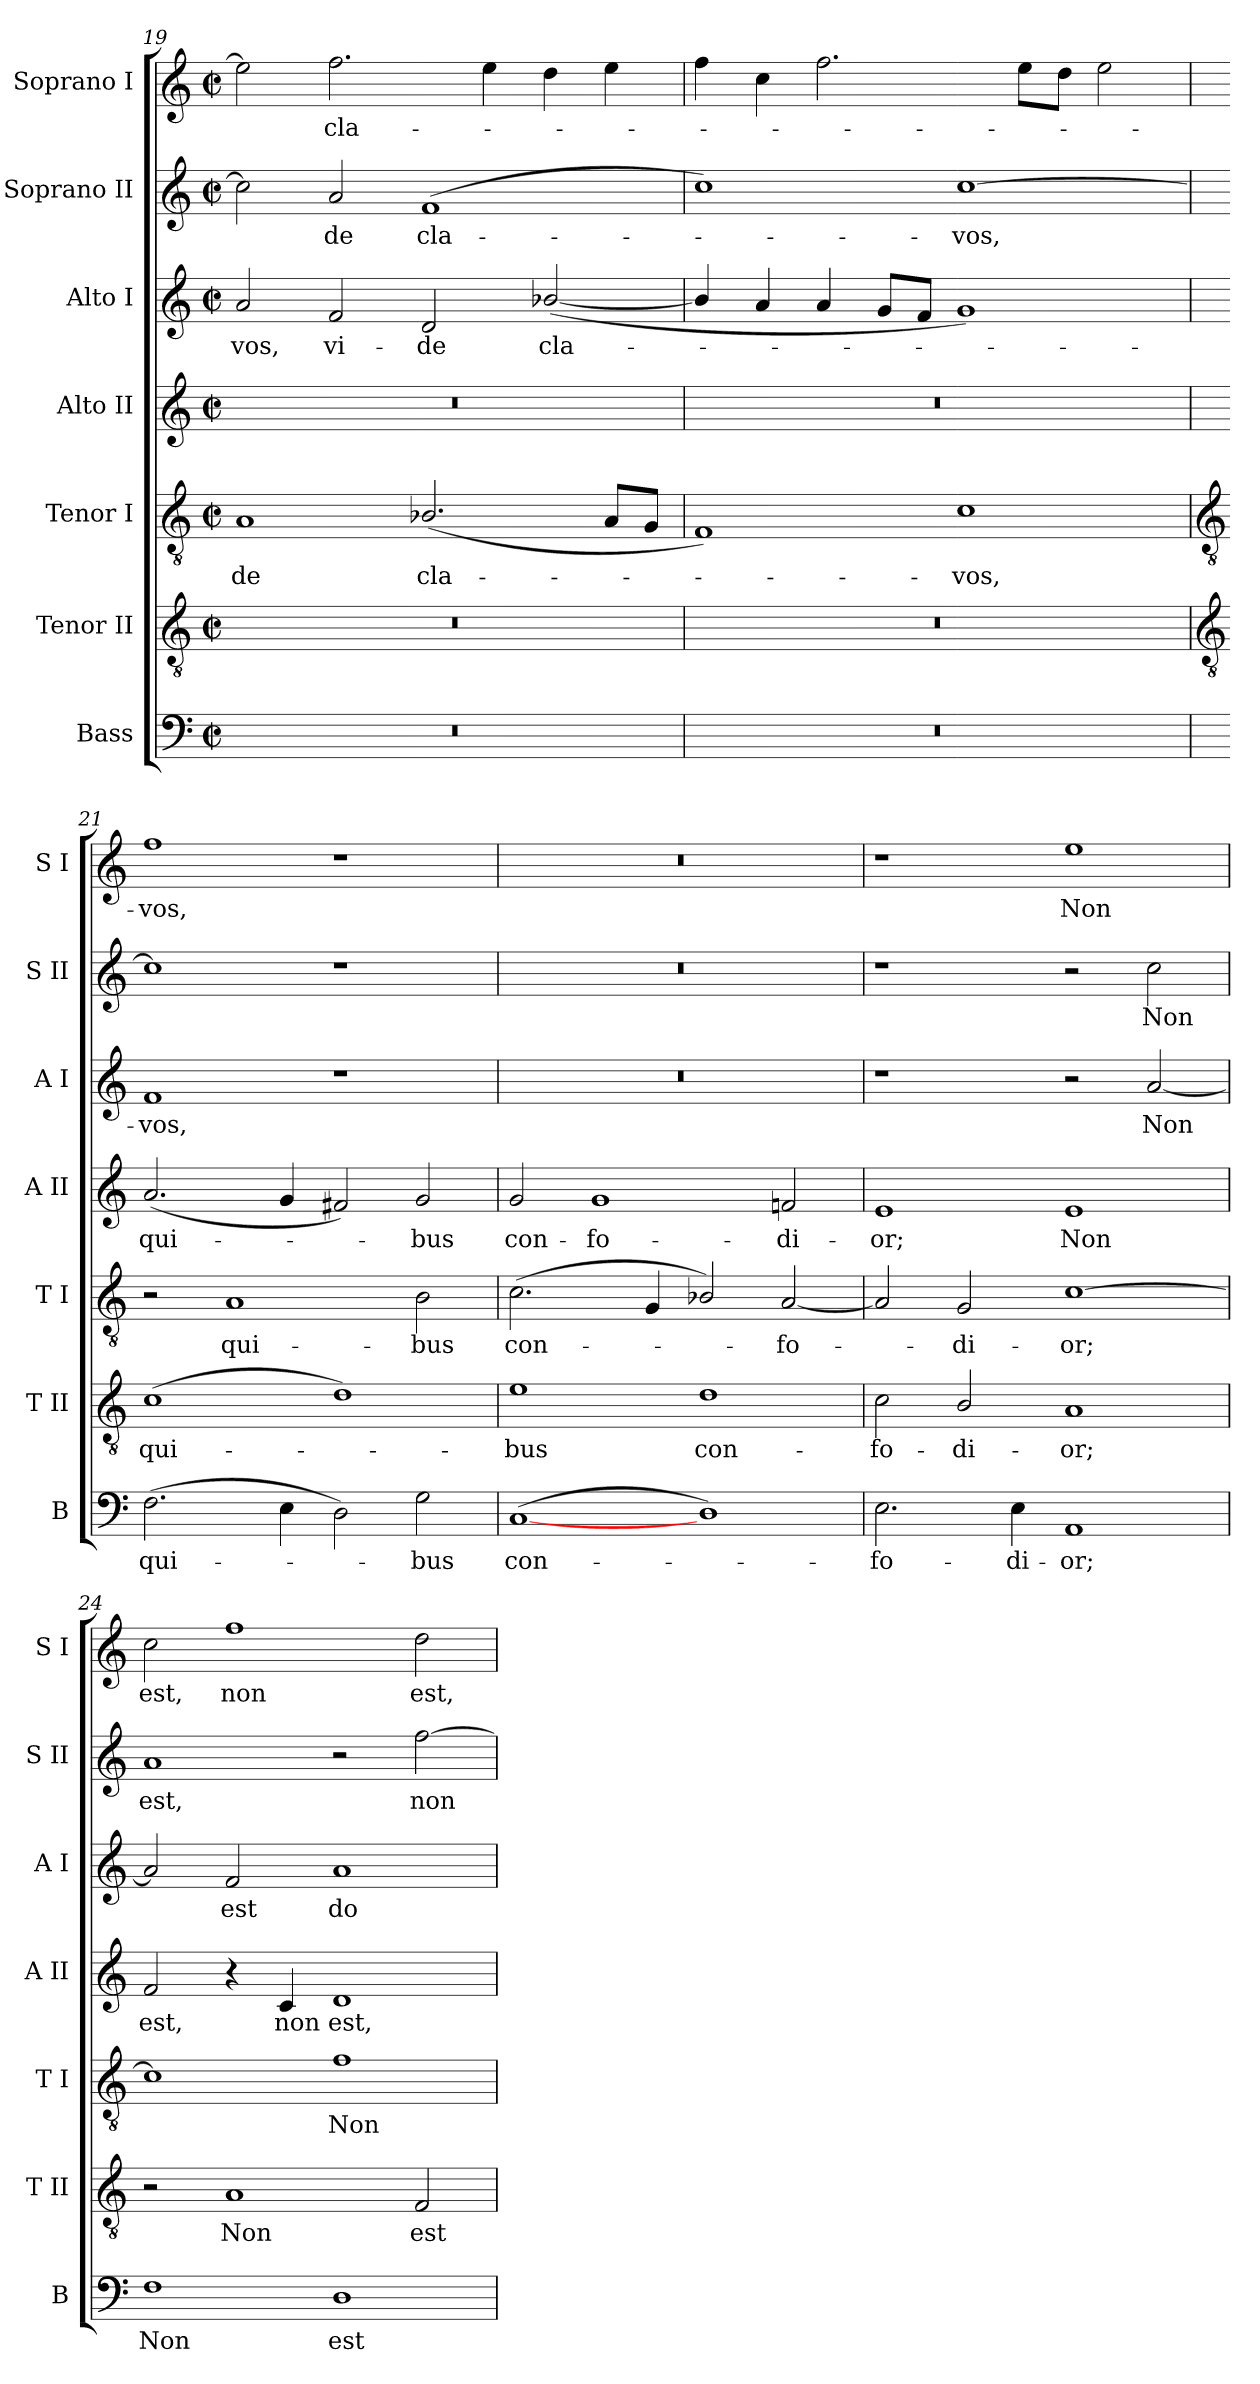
**kern	**text	**kern	**text	**kern	**text	**kern	**text	**kern	**text	**kern	**text	**kern	**text
*part7	*part7	*part6	*part6	*part5	*part5	*part4	*part4	*part3	*part3	*part2	*part2	*part1	*part1
*staff7	*staff7	*staff6	*staff6	*staff5	*staff5	*staff4	*staff4	*staff3	*staff3	*staff2	*staff2	*staff1	*staff1
*I"Bass	*	*I"Tenor II	*	*I"Tenor I	*	*I"Alto II	*	*I"Alto I	*	*I"Soprano II	*	*I"Soprano I	*
*I'B	*	*I'T II	*	*I'T I	*	*I'A II	*	*I'A I	*	*I'S II	*	*I'S I	*
*clefF4	*	*clefGv2	*	*clefGv2	*	*clefG2	*	*clefG2	*	*clefG2	*	*clefG2	*
*k[]	*	*k[]	*	*k[]	*	*k[]	*	*k[]	*	*k[]	*	*k[]	*
*C:	*	*C:	*	*C:	*	*C:	*	*C:	*	*C:	*	*C:	*
*M4/2	*	*M4/2	*	*M4/2	*	*M4/2	*	*M4/2	*	*M4/2	*	*M4/2	*
*met(c|)	*	*met(c|)	*	*met(c|)	*	*met(c|)	*	*met(c|)	*	*met(c|)	*	*met(c|)	*
=19	=19	=19	=19	=19	=19	=19	=19	=19	=19	=19	=19	=19	=19
!	!	!	!	!	!LO:LY:b	!	!	!	!LO:LY:b	!	!	!	!
0r	.	0r	.	1A	-de	0r	.	2a	-vos,	2cc]	.	2ee]	.
!	!	!	!	!	!	!	!	!	!LO:LY:b	!	!LO:LY:b	!	!LO:LY:b
.	.	.	.	.	.	.	.	2f	vi-	2a	de	2.ff	cla-
!	!	!	!	!	!LO:LY:b	!	!	!	!LO:LY:b	!	!LO:LY:b	!	!
.	.	.	.	(<2.B-X/	cla-	.	.	2d	-de	(<1f	cla-	.	.
.	.	.	.	.	.	.	.	.	.	.	.	4ee	.
!	!	!	!	!	!	!	!	!	!LO:LY:b	!	!	!	!
.	.	.	.	.	.	.	.	(<[2b-X/	cla-	.	.	4dd	.
.	.	.	.	8AL	.	.	.	.	.	.	.	4ee	.
.	.	.	.	8GJ	.	.	.	.	.	.	.	.	.
=20	=20	=20	=20	=20	=20	=20	=20	=20	=20	=20	=20	=20	=20
0r	.	0r	.	1F)	.	0r	.	4b-/]	.	1cc)	.	4ff	.
.	.	.	.	.	.	.	.	4a	.	.	.	4cc	.
.	.	.	.	.	.	.	.	4a	.	.	.	2.ff	.
.	.	.	.	.	.	.	.	8gL	.	.	.	.	.
.	.	.	.	.	.	.	.	8fJ	.	.	.	.	.
!	!	!	!	!	!LO:LY:b	!	!	!	!	!	!LO:LY:b	!	!
.	.	.	.	1c	vos,	.	.	1g)	.	[1cc	vos,	.	.
.	.	.	.	.	.	.	.	.	.	.	.	8eeL	.
.	.	.	.	.	.	.	.	.	.	.	.	8ddJ	.
.	.	.	.	.	.	.	.	.	.	.	.	2ee	.
!!LO:LB:g=z
=21	=21	=21	=21	=21	=21	=21	=21	=21	=21	=21	=21	=21	=21
*	*	*clefGv2	*	*clefGv2	*	*	*	*	*	*	*	*	*
!	!LO:LY:b	!	!LO:LY:b	!	!	!	!LO:LY:b	!	!LO:LY:b	!	!	!	!LO:LY:b
(>2.F	qui-	(>1c	qui-	2r	.	(<2.a	qui-	1f	vos,	1cc]	.	1ff	vos,
!	!	!	!	!	!LO:LY:b	!	!	!	!	!	!	!	!
.	.	.	.	1A	qui-	.	.	.	.	.	.	.	.
4E	.	.	.	.	.	4g	.	.	.	.	.	.	.
2D)	.	1d)	.	.	.	2f#X)	.	1r	.	1r	.	1r	.
!	!LO:LY:b	!	!	!	!LO:LY:b	!	!LO:LY:b	!	!	!	!	!	!
2G	bus	.	.	2B	-bus	2g	bus	.	.	.	.	.	.
=22	=22	=22	=22	=22	=22	=22	=22	=22	=22	=22	=22	=22	=22
!	!LO:LY:b	!	!LO:LY:b	!	!LO:LY:b	!	!LO:LY:b	!	!	!	!	!	!
(<[1C	con-	1e	bus	(<2.c	con-	2g	con-	0r	.	0r	.	0r	.
!	!	!	!	!	!	!	!LO:LY:b	!	!	!	!	!	!
.	.	.	.	.	.	1g	-fo-	.	.	.	.	.	.
.	.	.	.	4G	.	.	.	.	.	.	.	.	.
!	!	!	!LO:LY:b	!	!	!	!	!	!	!	!	!	!
1D)	.	1d	con-	2B-X/)	.	.	.	.	.	.	.	.	.
!	!	!	!	!	!LO:LY:b	!	!LO:LY:b	!	!	!	!	!	!
.	.	.	.	[2A	fo-	2fn	-di-	.	.	.	.	.	.
=23	=23	=23	=23	=23	=23	=23	=23	=23	=23	=23	=23	=23	=23
!	!LO:LY:b	!	!LO:LY:b	!	!	!	!LO:LY:b	!	!	!	!	!	!
2.E	fo-	2c	-fo-	2A]	.	1e	-or;	1r	.	1r	.	1r	.
!	!	!	!LO:LY:b	!	!LO:LY:b	!	!	!	!	!	!	!	!
.	.	2B/	-di-	2G	di-	.	.	.	.	.	.	.	.
!	!LO:LY:b	!	!	!	!	!	!	!	!	!	!	!	!
4E	-di-	.	.	.	.	.	.	.	.	.	.	.	.
!	!LO:LY:b	!	!LO:LY:b	!	!LO:LY:b	!	!LO:LY:b	!	!	!	!	!	!LO:LY:b
1AA	-or;	1A	-or;	[1c	-or;	1e	Non	2r	.	2r	.	1ee	Non
!	!	!	!	!	!	!	!	!	!LO:LY:b	!	!LO:LY:b	!	!
.	.	.	.	.	.	.	.	[2a	Non	2cc	Non	.	.
=24	=24	=24	=24	=24	=24	=24	=24	=24	=24	=24	=24	=24	=24
!	!LO:LY:b	!	!	!	!	!	!LO:LY:b	!	!	!	!LO:LY:b	!	!LO:LY:b
1F	Non	2r	.	1c]	.	2f	est,	2a]	.	1a	est,	2cc	est,
!	!	!	!LO:LY:b	!	!	!	!	!	!LO:LY:b	!	!	!	!LO:LY:b
.	.	1A	Non	.	.	4r	.	2f	est	.	.	1ff	non
!	!	!	!	!	!	!	!LO:LY:b	!	!	!	!	!	!
.	.	.	.	.	.	4c	non	.	.	.	.	.	.
!	!LO:LY:b	!	!	!	!LO:LY:b	!	!LO:LY:b	!	!LO:LY:b	!	!	!	!
1D	est	.	.	1f	Non	1d	est,	1a	do-	2r	.	.	.
!	!	!	!LO:LY:b	!	!	!	!	!	!	!	!LO:LY:b	!	!LO:LY:b
.	.	2F	est	.	.	.	.	.	.	[2ff	non	2dd	est,
=	=	=	=	=	=	=	=	=	=	=	=	=	=
*-	*-	*-	*-	*-	*-	*-	*-	*-	*-	*-	*-	*-	*-
